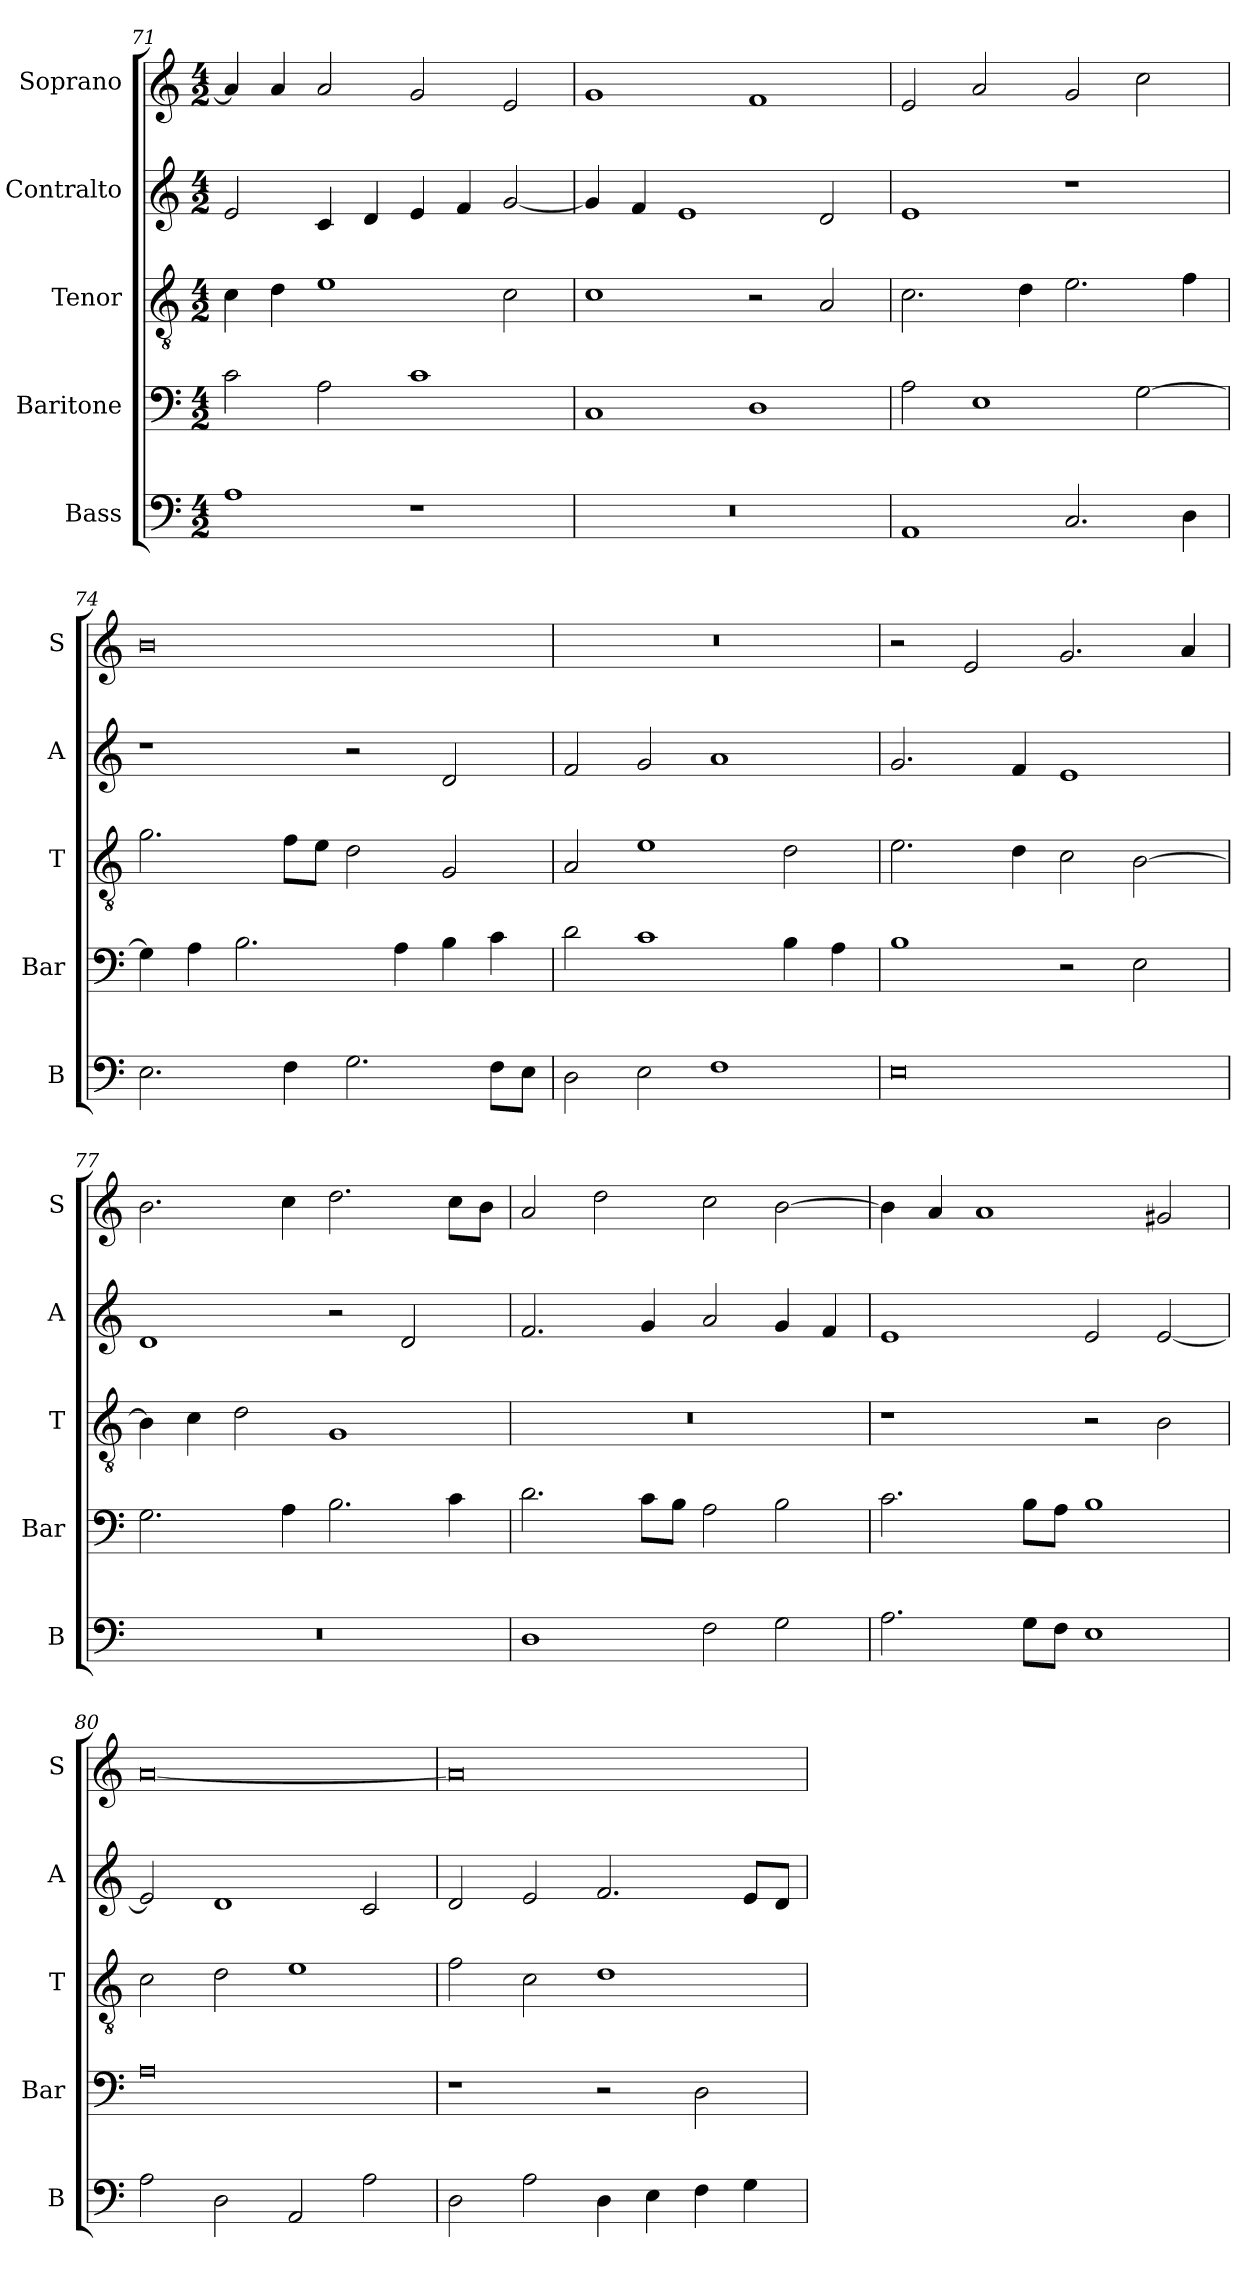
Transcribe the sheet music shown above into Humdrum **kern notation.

**kern	**kern	**kern	**kern	**kern
*part5	*part4	*part3	*part2	*part1
*staff5	*staff4	*staff3	*staff2	*staff1
*I"Bass	*I"Baritone	*I"Tenor	*I"Contralto	*I"Soprano
*I'B	*I'Bar	*I'T	*I'A	*I'S
*clefF4	*clefF4	*clefGv2	*clefG2	*clefG2
*k[]	*k[]	*k[]	*k[]	*k[]
*A:aeo	*A:aeo	*A:aeo	*A:aeo	*A:aeo
*M4/2	*M4/2	*M4/2	*M4/2	*M4/2
=71	=71	=71	=71	=71
1A	2c	4c	2e	4a]
.	.	4d	.	4a
.	2A	1e	4c	2a
.	.	.	4d	.
1r	1c	.	4e	2g
.	.	.	4f	.
.	.	2c	[2g	2e
=72	=72	=72	=72	=72
0r	1C	1c	4g]	1g
.	.	.	4f	.
.	.	.	1e	.
.	1D	2r	.	1f
.	.	2A	2d	.
=73	=73	=73	=73	=73
1AA	2A	2.c	1e	2e
.	1E	.	.	2a
.	.	4d	.	.
2.C	.	2.e	1r	2g
.	[2G	.	.	2cc
4D	.	4f	.	.
=74	=74	=74	=74	=74
2.E	4G]	2.g	1r	0b
.	4A	.	.	.
.	2.B	.	.	.
4F	.	8f\L	.	.
.	.	8e\J	.	.
2.G	.	2d	2r	.
.	4A	.	.	.
.	4B	2G	2d	.
8F\L	4c	.	.	.
8E\J	.	.	.	.
=75	=75	=75	=75	=75
2D	2d	2A	2f	0r
2E	1c	1e	2g	.
1F	.	.	1a	.
.	4B	2d	.	.
.	4A	.	.	.
=76	=76	=76	=76	=76
0E	1B	2.e	2.g	2r
.	.	.	.	2e
.	.	4d	4f	.
.	2r	2c	1e	2.g
.	2E	[2B	.	.
.	.	.	.	4a
=77	=77	=77	=77	=77
0r	2.G	4B]	1d	2.b
.	.	4c	.	.
.	.	2d	.	.
.	4A	.	.	4cc
.	2.B	1G	2r	2.dd
.	.	.	2d	.
.	4c	.	.	8cc\L
.	.	.	.	8b\J
=78	=78	=78	=78	=78
1D	2.d	0r	2.f	2a
.	.	.	.	2dd
.	8c\L	.	4g	.
.	8B\J	.	.	.
2F	2A	.	2a	2cc
2G	2B	.	4g	[2b
.	.	.	4f	.
=79	=79	=79	=79	=79
2.A	2.c	1r	1e	4b]
.	.	.	.	4a
.	.	.	.	1a
8G\L	8B\L	.	.	.
8F\J	8A\J	.	.	.
1E	1B	2r	2e	.
.	.	2B	[2e	2g#X
=80	=80	=80	=80	=80
2A	0A	2c	2e]	[0a
2D	.	2d	1d	.
2AA	.	1e	.	.
2A	.	.	2c	.
=81	=81	=81	=81	=81
2D	1r	2f	2d	0a]
2A	.	2c	2e	.
4D	2r	1d	2.f	.
4E	.	.	.	.
4F	2D	.	.	.
4G	.	.	8e/L	.
.	.	.	8d/J	.
=	=	=	=	=
*-	*-	*-	*-	*-
